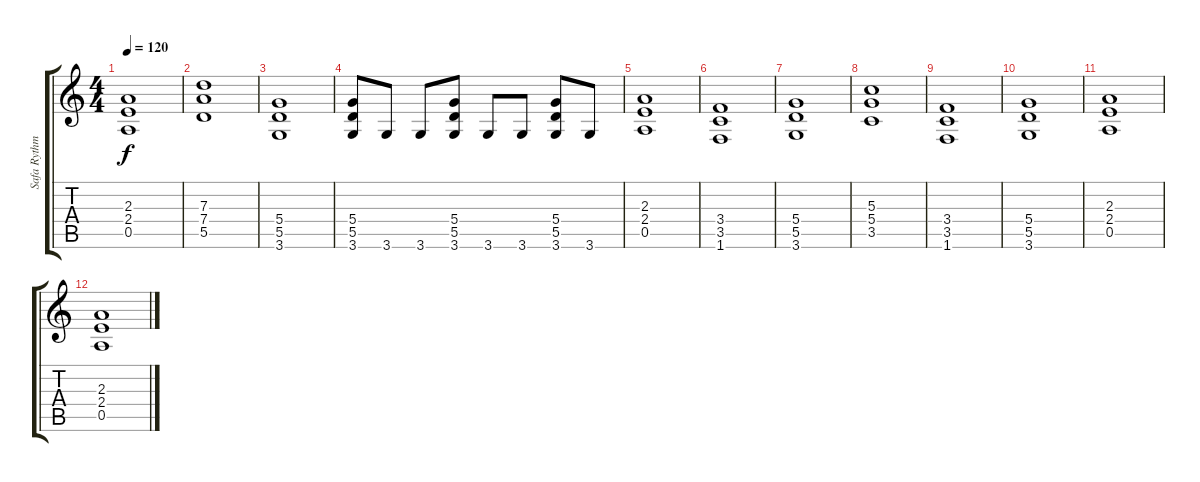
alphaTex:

\track ("Safa Rythmn" "Safa Rythm") {instrument distortionguitar}
\staff {score tabs}
\tuning (E4 B3 G3 D3 A2 E2) {hide}
\ts (4 4)
\tempo 120
\clef g2
\ks c
(2.3 2.4 0.5).1{dy f} |
(7.3 7.4 5.5).1 |
(5.4 5.5 3.6).1 |
(5.4 5.5 3.6).8 3.6.8 3.6.8 (5.4 5.5 3.6).8 3.6.8 3.6.8 (5.4 5.5 3.6).8 3.6.8 |
(2.3 2.4 0.5).1 |
(3.4 3.5 1.6).1 |
(5.4 5.5 3.6).1 |
(5.3 5.4 3.5).1 |
(3.4 3.5 1.6).1 |
(5.4 5.5 3.6).1 |
(2.3 2.4 0.5).1 |
(2.3 2.4 0.5).1
